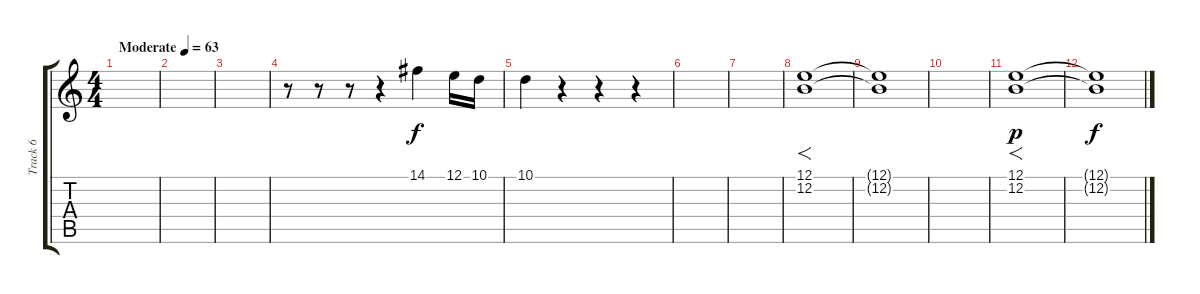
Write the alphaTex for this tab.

\track ("Track 6" "Track 6") {instrument lead3calliope}
\staff {score tabs}
\tuning (E4 B3 G3 D3 A2 E2) {hide}
\ts (4 4)
\tempo (63 "Moderate")
\clef g2
\ks c
|
|
|
r.8 r.8 r.8 r.4 14.1.4 12.1.16 10.1.16 |
10.1.4 r.4 r.4 r.4 |
|
|
(12.1 12.2).1{f} |
(12.1{t} 12.2{t}).1{dy f volume 0} |
|
(12.1 12.2).1{f dy p volume 9} |
(12.1{t} 12.2{t}).1{dy f volume 0}
